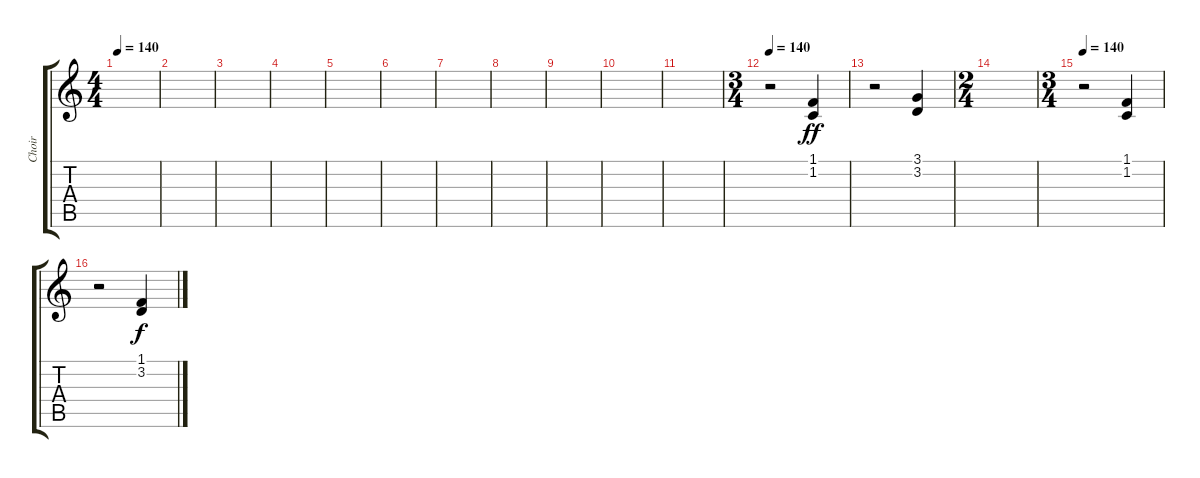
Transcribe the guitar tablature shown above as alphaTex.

\track ("Choir" "Choir") {instrument choiraahs}
\staff {score tabs}
\tuning (E4 B3 G3 D3 A2 E2) {hide}
\ts (4 4)
\tempo 140
\clef g2
\ks aminor
|
|
|
|
|
|
|
|
|
|
|
\ts (3 4)
\tempo 140
r.2 (1.1 1.2).4{dy ff} |
r.2 (3.1 3.2).4 |
\ts (2 4)
|
\ts (3 4)
\tempo 140
r.2 (1.1 1.2).4 |
r.2 (1.1 3.2).4{dy f}
